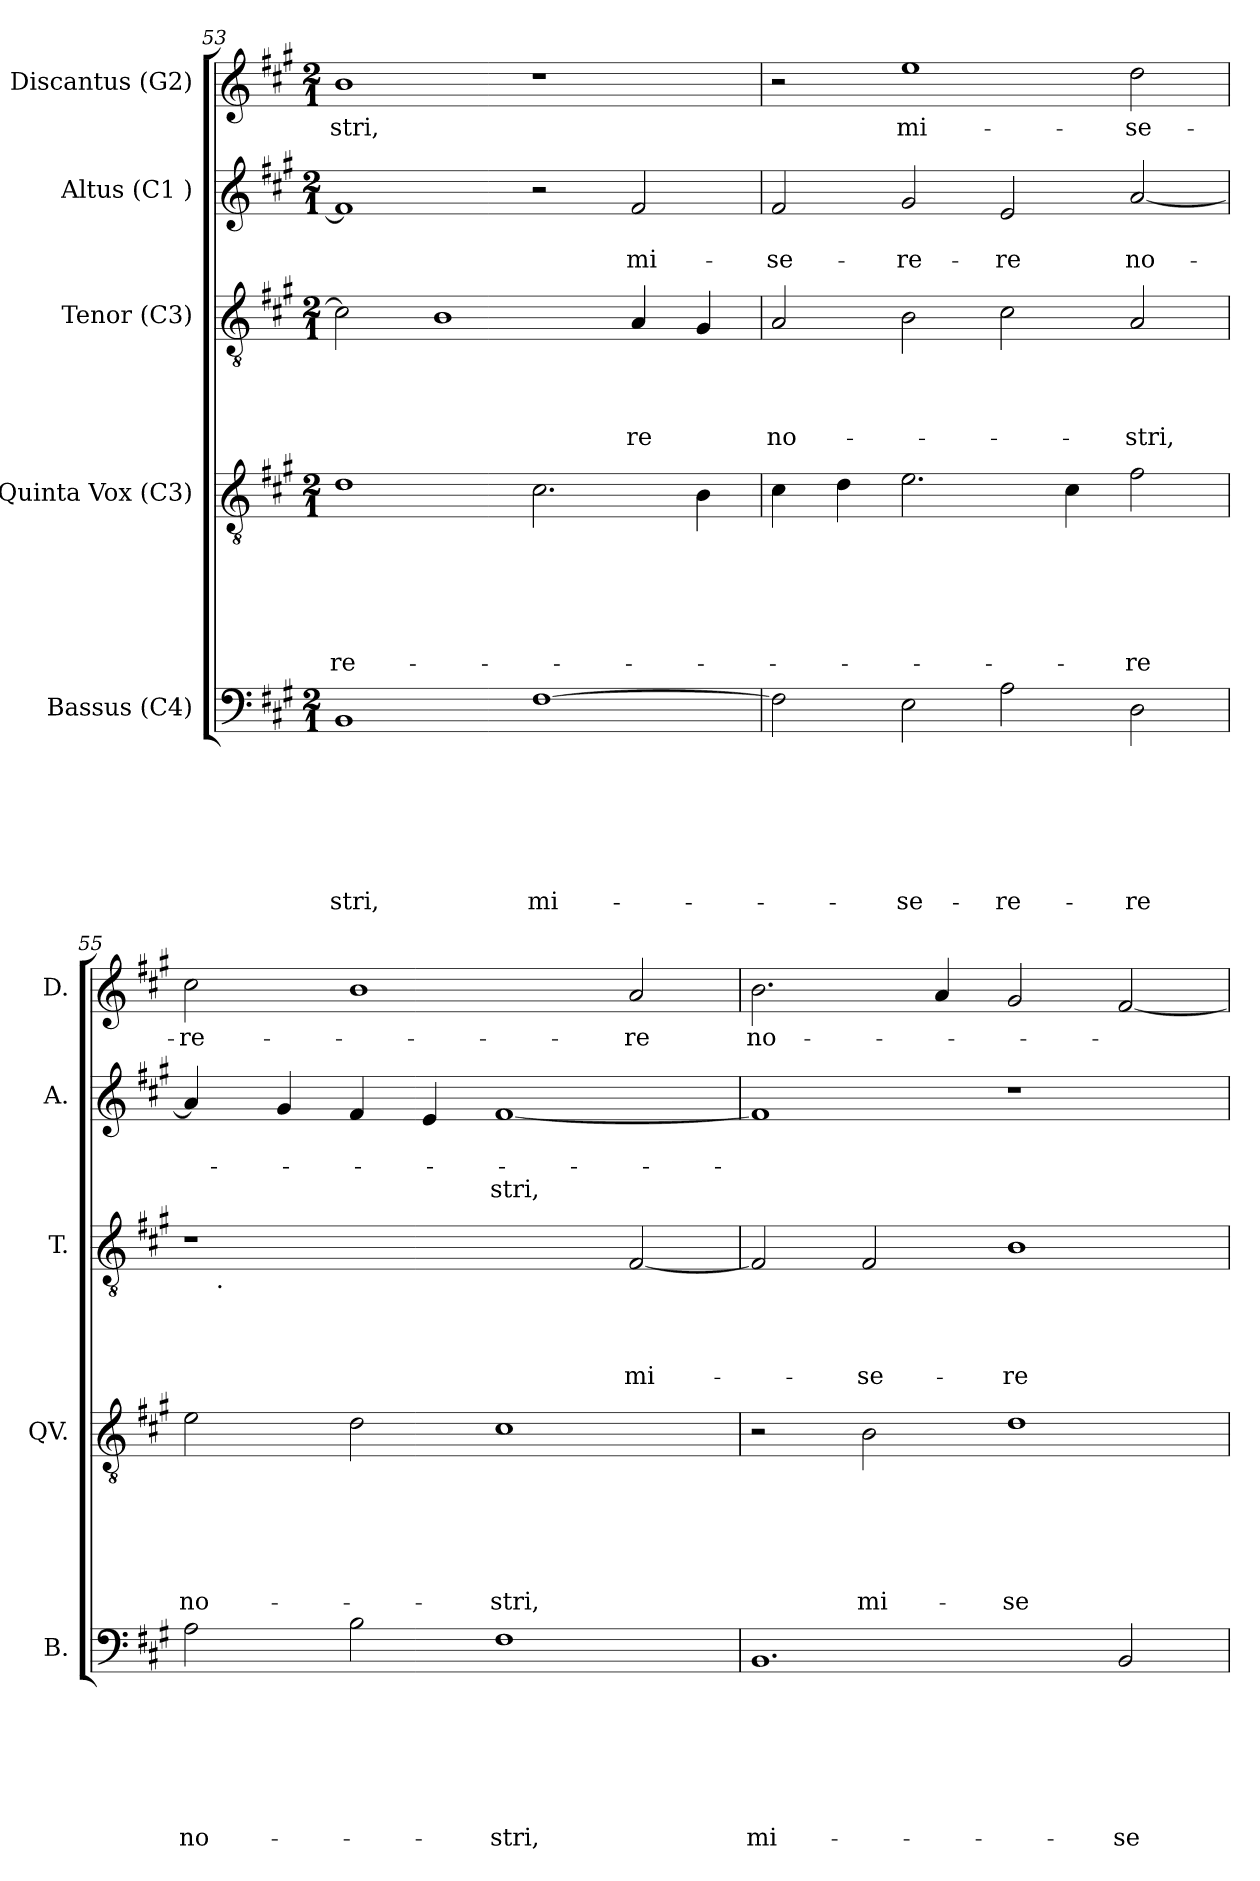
**kern	**text	**text	**text	**text	**text	**text	**text	**kern	**text	**text	**text	**text	**text	**text	**kern	**text	**text	**text	**text	**kern	**text	**text	**text	**kern	**text
*part5	*part5	*part5	*part5	*part5	*part5	*part5	*part5	*part4	*part4	*part4	*part4	*part4	*part4	*part4	*part3	*part3	*part3	*part3	*part3	*part2	*part2	*part2	*part2	*part1	*part1
*staff5	*staff5	*staff5	*staff5	*staff5	*staff5	*staff5	*staff5	*staff4	*staff4	*staff4	*staff4	*staff4	*staff4	*staff4	*staff3	*staff3	*staff3	*staff3	*staff3	*staff2	*staff2	*staff2	*staff2	*staff1	*staff1
*I"Bassus (C4)	*	*	*	*	*	*	*	*I"Quinta Vox (C3)	*	*	*	*	*	*	*I"Tenor (C3)	*	*	*	*	*I"Altus (C1 )	*	*	*	*I"Discantus (G2)	*
*I'B.	*	*	*	*	*	*	*	*I'QV.	*	*	*	*	*	*	*I'T.	*	*	*	*	*I'A.	*	*	*	*I'D.	*
*clefF4	*	*	*	*	*	*	*	*clefGv2	*	*	*	*	*	*	*clefGv2	*	*	*	*	*clefG2	*	*	*	*clefG2	*
*k[f#c#g#]	*	*	*	*	*	*	*	*k[f#c#g#]	*	*	*	*	*	*	*k[f#c#g#]	*	*	*	*	*k[f#c#g#]	*	*	*	*k[f#c#g#]	*
*A:	*	*	*	*	*	*	*	*A:	*	*	*	*	*	*	*A:	*	*	*	*	*A:	*	*	*	*A:	*
*M2/1	*	*	*	*	*	*	*	*M2/1	*	*	*	*	*	*	*M2/1	*	*	*	*	*M2/1	*	*	*	*M2/1	*
=53	=53	=53	=53	=53	=53	=53	=53	=53	=53	=53	=53	=53	=53	=53	=53	=53	=53	=53	=53	=53	=53	=53	=53	=53	=53
!	!	!	!	!	!	!	!LO:LY:b	!	!	!	!	!	!	!LO:LY:b	!	!	!	!	!	!	!	!	!	!	!LO:LY:b
1BB	.	.	.	.	.	.	-stri,	1d	.	.	.	.	.	-re-	2c#\]	.	.	.	.	1f#]	.	.	.	1b	-stri,
.	.	.	.	.	.	.	.	.	.	.	.	.	.	.	1B	.	.	.	.	.	.	.	.	.	.
!	!	!	!	!	!	!	!LO:LY:b	!	!	!	!	!	!	!	!	!	!	!	!	!	!	!	!	!	!
[>1F#	.	.	.	.	.	.	mi-	2.c#\	.	.	.	.	.	.	.	.	.	.	.	2r	.	.	.	1r	.
!	!	!	!	!	!	!	!	!	!	!	!	!	!	!	!	!	!	!	!LO:LY:b	!	!	!LO:LY:b	!	!	!
.	.	.	.	.	.	.	.	.	.	.	.	.	.	.	4A/	.	.	.	-re	2f#/	.	mi-	.	.	.
.	.	.	.	.	.	.	.	4B\	.	.	.	.	.	.	4G#/	.	.	.	.	.	.	.	.	.	.
=54	=54	=54	=54	=54	=54	=54	=54	=54	=54	=54	=54	=54	=54	=54	=54	=54	=54	=54	=54	=54	=54	=54	=54	=54	=54
!	!	!	!	!	!	!	!	!	!	!	!	!	!	!	!	!	!	!	!LO:LY:b	!	!	!LO:LY:b	!	!	!
2F#\]	.	.	.	.	.	.	.	4c#\	.	.	.	.	.	.	2A/	.	.	.	no-	2f#/	.	-se-	.	2r	.
.	.	.	.	.	.	.	.	4d\	.	.	.	.	.	.	.	.	.	.	.	.	.	.	.	.	.
!	!	!	!	!	!	!	!LO:LY:b	!	!	!	!	!	!	!	!	!	!	!	!	!	!	!LO:LY:b	!	!	!LO:LY:b
2E\	.	.	.	.	.	.	-se-	2.e\	.	.	.	.	.	.	2B\	.	.	.	.	2g#/	.	-re-	.	1ee	mi-
!	!	!	!	!	!	!	!LO:LY:b	!	!	!	!	!	!	!	!	!	!	!	!	!	!	!LO:LY:b	!	!	!
2A\	.	.	.	.	.	.	-re-	.	.	.	.	.	.	.	2c#\	.	.	.	.	2e/	.	-re	.	.	.
.	.	.	.	.	.	.	.	4c#\	.	.	.	.	.	.	.	.	.	.	.	.	.	.	.	.	.
!	!	!	!	!	!	!	!LO:LY:b	!	!	!	!	!	!	!LO:LY:b	!	!	!	!	!LO:LY:b	!	!	!LO:LY:b	!	!	!LO:LY:b
2D\	.	.	.	.	.	.	-re	2f#\	.	.	.	.	.	-re	2A/	.	.	.	-stri,	[<2a/	.	no-	.	2dd\	-se-
!!LO:LB:g=z
=55	=55	=55	=55	=55	=55	=55	=55	=55	=55	=55	=55	=55	=55	=55	=55	=55	=55	=55	=55	=55	=55	=55	=55	=55	=55
!	!	!	!	!	!	!	!LO:LY:b	!	!	!	!	!	!	!LO:LY:b	!	!	!	!	!	!	!	!	!	!	!LO:LY:b
*	*	*	*	*	*	*	*	*	*	*	*	*	*	*	*^	*	*	*	*	*	*	*	*	*	*
2A\	.	.	.	.	.	.	no-	2e\	.	.	.	.	.	no-	1r	16ryy	.	.	.	.	4a/]	.	.	.	2cc#\	-re-
!	!	!	!	!	!	!	!	!	!	!	!	!	!	!	!	!LO:TX:b:t=.	!	!	!	!	!	!	!	!	!	!
.	.	.	.	.	.	.	.	.	.	.	.	.	.	.	.	1ryy	.	.	.	.	.	.	.	.	.	.
.	.	.	.	.	.	.	.	.	.	.	.	.	.	.	.	.	.	.	.	.	4g#/	.	.	.	.	.
2B\	.	.	.	.	.	.	.	2d\	.	.	.	.	.	.	.	.	.	.	.	.	4f#/	.	.	.	1b	.
.	.	.	.	.	.	.	.	.	.	.	.	.	.	.	.	.	.	.	.	.	4e/	.	.	.	.	.
!	!	!	!	!	!	!	!LO:LY:b	!	!	!	!	!	!	!LO:LY:b	!	!	!	!	!	!	!	!	!	!LO:LY:b	!	!
1F#	.	.	.	.	.	.	-stri,	1c#	.	.	.	.	.	-stri,	2ryy	.	.	.	.	.	[<1f#	.	.	-stri,	.	.
.	.	.	.	.	.	.	.	.	.	.	.	.	.	.	.	2...ryy	.	.	.	.	.	.	.	.	.	.
!	!	!	!	!	!	!	!	!	!	!	!	!	!	!	!	!	!	!	!	!LO:LY:b	!	!	!	!	!	!LO:LY:b
.	.	.	.	.	.	.	.	.	.	.	.	.	.	.	[<2F#/	.	.	.	.	mi-	.	.	.	.	2a/	-re
=56	=56	=56	=56	=56	=56	=56	=56	=56	=56	=56	=56	=56	=56	=56	=56	=56	=56	=56	=56	=56	=56	=56	=56	=56	=56	=56
!	!	!	!	!	!	!	!LO:LY:b	!	!	!	!	!	!	!	!	!	!	!	!	!	!	!	!	!	!	!LO:LY:b
*	*	*	*	*	*	*	*	*	*	*	*	*	*	*	*v	*v	*	*	*	*	*	*	*	*	*	*
1.BB	.	.	.	.	.	.	mi-	2r	.	.	.	.	.	.	2F#/]	.	.	.	.	1f#]	.	.	.	2.b\	no-
!	!	!	!	!	!	!	!	!	!	!	!	!	!	!LO:LY:b	!	!	!	!	!LO:LY:b	!	!	!	!	!	!
.	.	.	.	.	.	.	.	2B\	.	.	.	.	.	mi-	2F#/	.	.	.	-se-	.	.	.	.	.	.
.	.	.	.	.	.	.	.	.	.	.	.	.	.	.	.	.	.	.	.	.	.	.	.	4a/	.
!	!	!	!	!	!	!	!	!	!	!	!	!	!	!LO:LY:b	!	!	!	!	!LO:LY:b	!	!	!	!	!	!
.	.	.	.	.	.	.	.	1d	.	.	.	.	.	-se-	1B	.	.	.	-re-	1r	.	.	.	2g#/	.
!	!	!	!	!	!	!	!LO:LY:b	!	!	!	!	!	!	!	!	!	!	!	!	!	!	!	!	!	!
2BB/	.	.	.	.	.	.	-se-	.	.	.	.	.	.	.	.	.	.	.	.	.	.	.	.	[<2f#/	.
=	=	=	=	=	=	=	=	=	=	=	=	=	=	=	=	=	=	=	=	=	=	=	=	=	=
*-	*-	*-	*-	*-	*-	*-	*-	*-	*-	*-	*-	*-	*-	*-	*-	*-	*-	*-	*-	*-	*-	*-	*-	*-	*-
